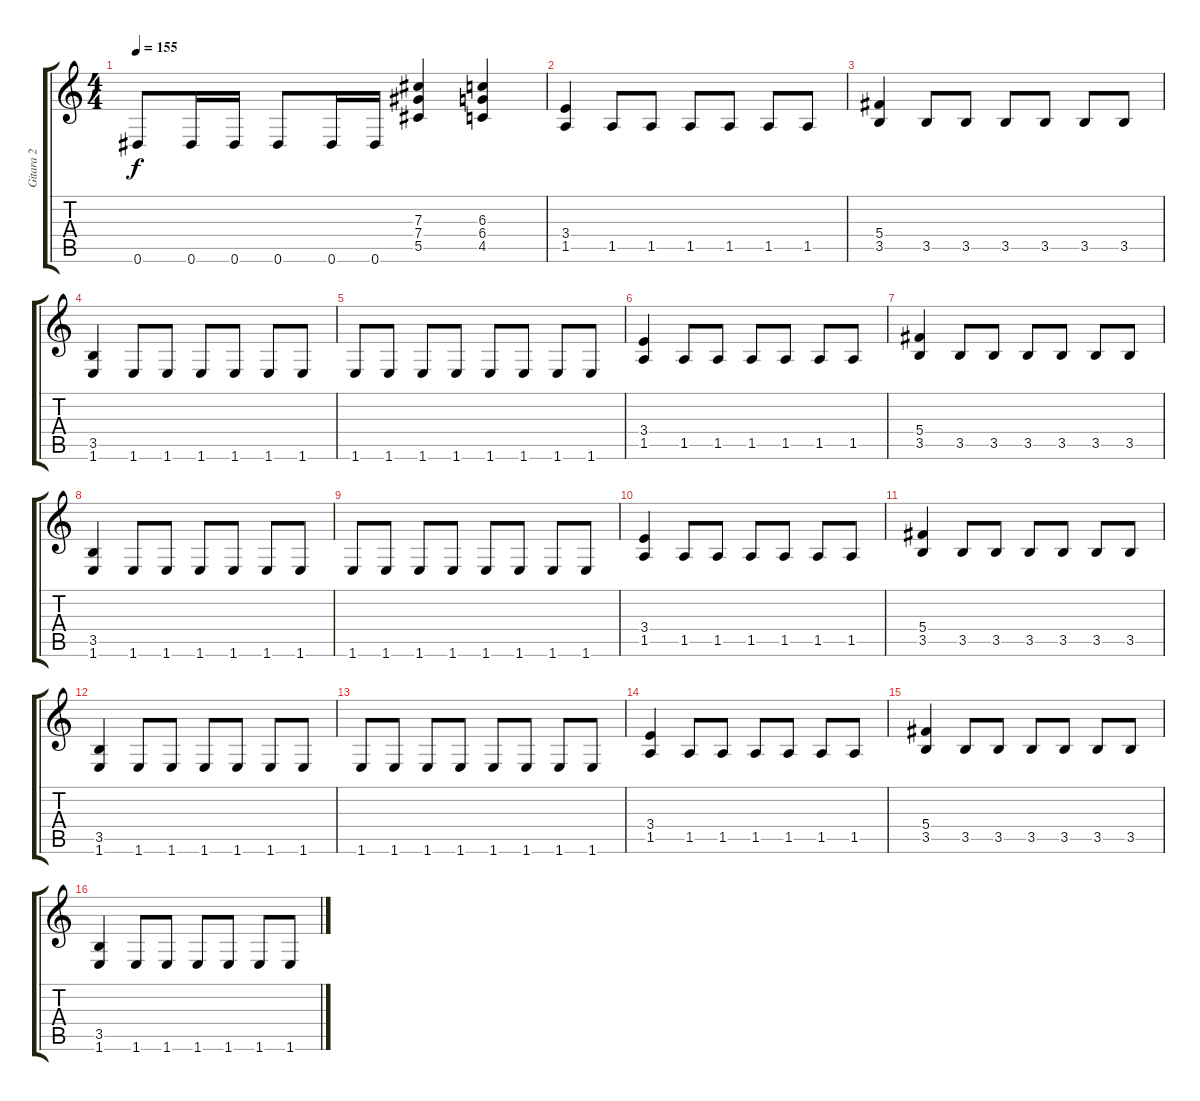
\track ("Gitara 2" "Gitara 2") {instrument distortionguitar}
\staff {score tabs}
\tuning (Eb4 Bb3 Gb3 Db3 Ab2 Eb2) {hide}
\ts (4 4)
\tempo 155
\clef g2
\ks c
0.6.8{dy f} 0.6.16 0.6.16 0.6.8 0.6.16 0.6.16 (7.3 7.4 5.5).4 (6.3 6.4 4.5).4 |
(3.4 1.5).4 1.5.8 1.5.8 1.5.8 1.5.8 1.5.8 1.5.8 |
(5.4 3.5).4 3.5.8 3.5.8 3.5.8 3.5.8 3.5.8 3.5.8 |
(3.5 1.6).4 1.6.8 1.6.8 1.6.8 1.6.8 1.6.8 1.6.8 |
1.6.8 1.6.8 1.6.8 1.6.8 1.6.8 1.6.8 1.6.8 1.6.8 |
(3.4 1.5).4 1.5.8 1.5.8 1.5.8 1.5.8 1.5.8 1.5.8 |
(5.4 3.5).4 3.5.8 3.5.8 3.5.8 3.5.8 3.5.8 3.5.8 |
(3.5 1.6).4 1.6.8 1.6.8 1.6.8 1.6.8 1.6.8 1.6.8 |
1.6.8 1.6.8 1.6.8 1.6.8 1.6.8 1.6.8 1.6.8 1.6.8 |
(3.4 1.5).4 1.5.8 1.5.8 1.5.8 1.5.8 1.5.8 1.5.8 |
(5.4 3.5).4 3.5.8 3.5.8 3.5.8 3.5.8 3.5.8 3.5.8 |
(3.5 1.6).4 1.6.8 1.6.8 1.6.8 1.6.8 1.6.8 1.6.8 |
1.6.8 1.6.8 1.6.8 1.6.8 1.6.8 1.6.8 1.6.8 1.6.8 |
(3.4 1.5).4 1.5.8 1.5.8 1.5.8 1.5.8 1.5.8 1.5.8 |
(5.4 3.5).4 3.5.8 3.5.8 3.5.8 3.5.8 3.5.8 3.5.8 |
(3.5 1.6).4 1.6.8 1.6.8 1.6.8 1.6.8 1.6.8 1.6.8
